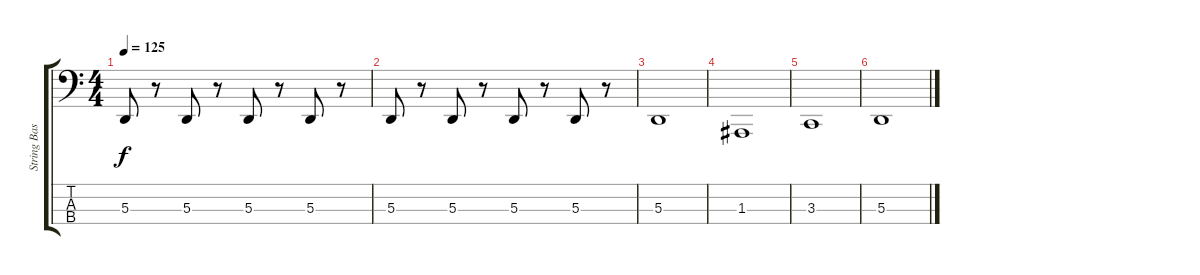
\track ("String Bass" "String Bas") {instrument stringensemble1}
\staff {score tabs}
\tuning (G2 D2 A1 E1) {hide}
\ts (4 4)
\tempo 125
\clef f4
\ks c
5.3.8{dy f} r.8 5.3.8 r.8 5.3.8 r.8 5.3.8 r.8 |
5.3.8 r.8 5.3.8 r.8 5.3.8 r.8 5.3.8 r.8 |
5.3.1 |
1.3.1 |
3.3.1 |
5.3.1
